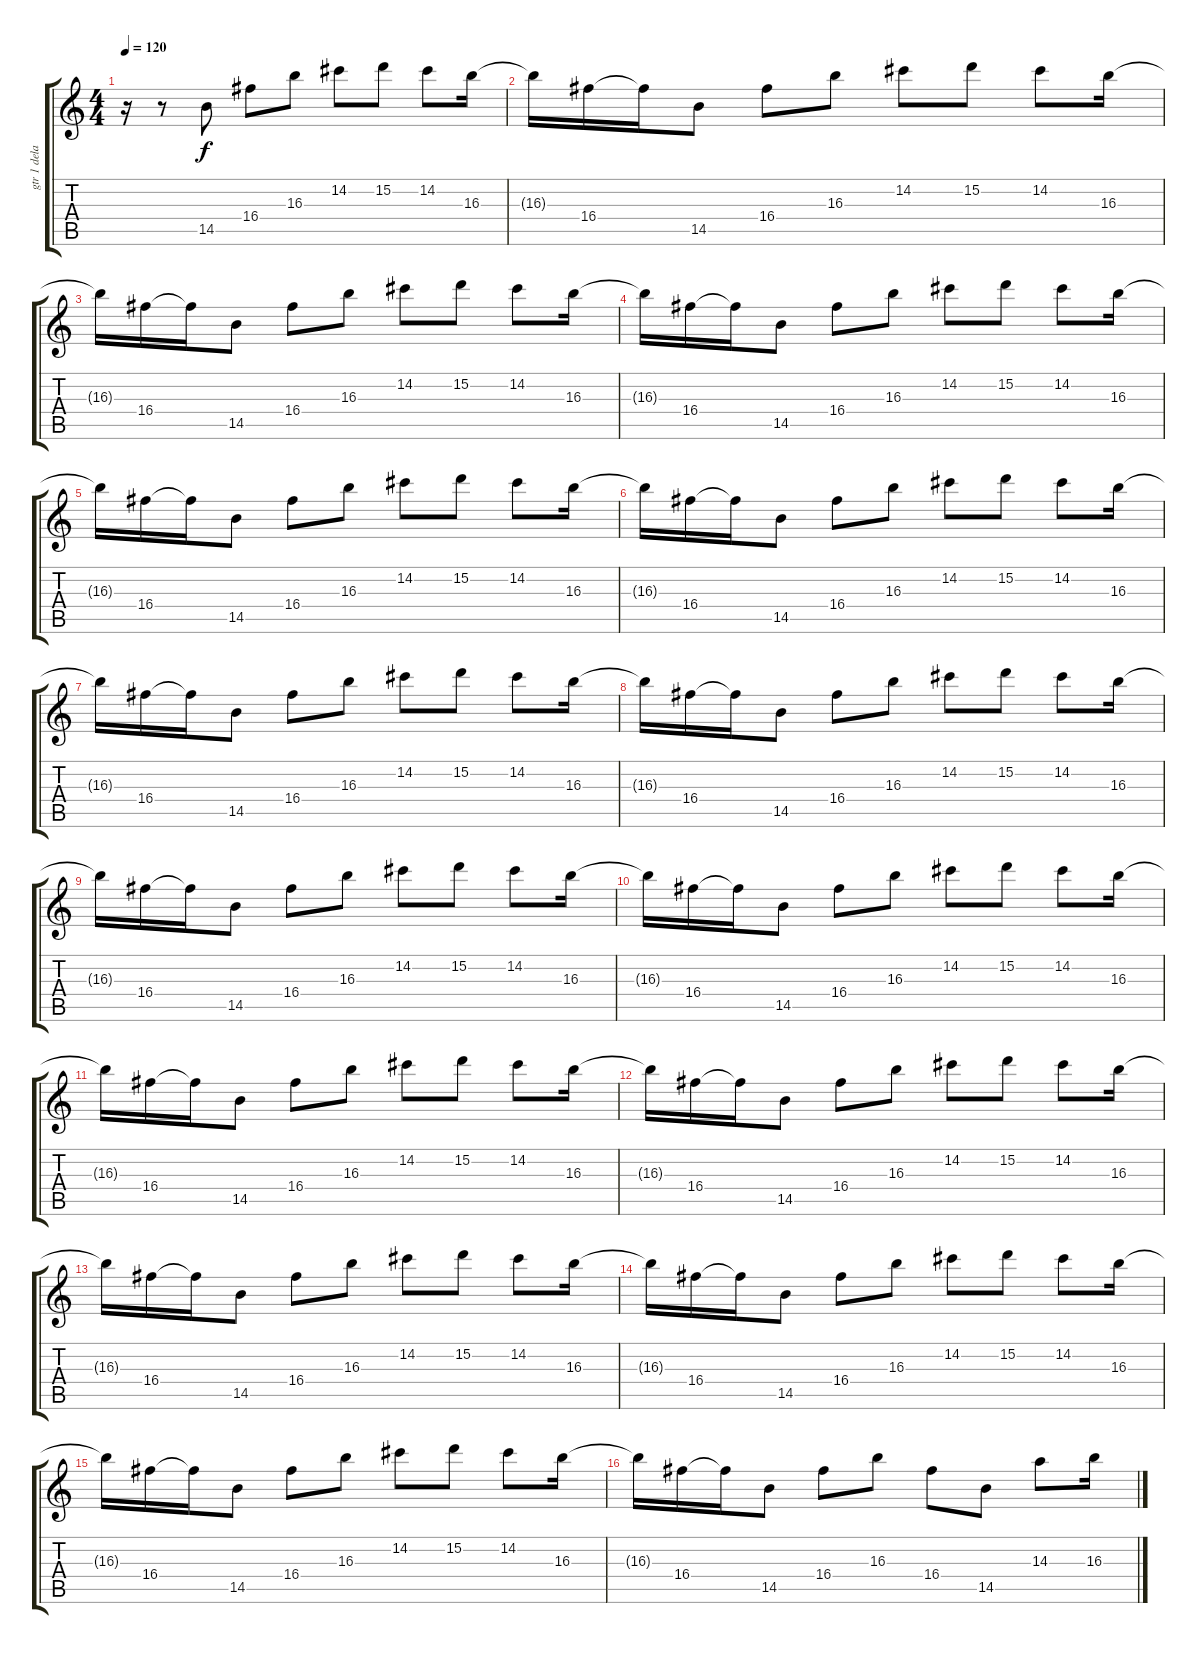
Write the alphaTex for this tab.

\track ("gtr 1 delay" "gtr 1 dela") {instrument electricguitarclean}
\staff {score tabs}
\tuning (E4 B3 G3 D3 A2 E2) {hide}
\ts (4 4)
\tempo 120
\clef g2
\ks c
r.16{dy f instrument electricguitarclean} r.8 14.5.8 16.4.8 16.3.8 14.2.8 15.2.8 14.2.8 16.3.16 |
16.3{t}.16 16.4.16 16.4{t}.16 14.5.8 16.4.8 16.3.8 14.2.8 15.2.8 14.2.8 16.3.16 |
16.3{t}.16 16.4.16 16.4{t}.16 14.5.8 16.4.8 16.3.8 14.2.8 15.2.8 14.2.8 16.3.16 |
16.3{t}.16 16.4.16 16.4{t}.16 14.5.8 16.4.8 16.3.8 14.2.8 15.2.8 14.2.8 16.3.16 |
16.3{t}.16 16.4.16 16.4{t}.16 14.5.8 16.4.8 16.3.8 14.2.8 15.2.8 14.2.8 16.3.16 |
16.3{t}.16 16.4.16 16.4{t}.16 14.5.8 16.4.8 16.3.8 14.2.8 15.2.8 14.2.8 16.3.16 |
16.3{t}.16 16.4.16 16.4{t}.16 14.5.8 16.4.8 16.3.8 14.2.8 15.2.8 14.2.8 16.3.16 |
16.3{t}.16 16.4.16 16.4{t}.16 14.5.8 16.4.8 16.3.8 14.2.8 15.2.8 14.2.8 16.3.16 |
16.3{t}.16 16.4.16 16.4{t}.16 14.5.8 16.4.8 16.3.8 14.2.8 15.2.8 14.2.8 16.3.16 |
16.3{t}.16 16.4.16 16.4{t}.16 14.5.8 16.4.8 16.3.8 14.2.8 15.2.8 14.2.8 16.3.16 |
16.3{t}.16 16.4.16 16.4{t}.16 14.5.8 16.4.8 16.3.8 14.2.8 15.2.8 14.2.8 16.3.16 |
16.3{t}.16 16.4.16 16.4{t}.16 14.5.8 16.4.8 16.3.8 14.2.8 15.2.8 14.2.8 16.3.16 |
16.3{t}.16 16.4.16 16.4{t}.16 14.5.8 16.4.8 16.3.8 14.2.8 15.2.8 14.2.8 16.3.16 |
16.3{t}.16 16.4.16 16.4{t}.16 14.5.8 16.4.8 16.3.8 14.2.8 15.2.8 14.2.8 16.3.16 |
16.3{t}.16 16.4.16 16.4{t}.16 14.5.8 16.4.8 16.3.8 14.2.8 15.2.8 14.2.8 16.3.16 |
16.3{t}.16 16.4.16 16.4{t}.16 14.5.8 16.4.8 16.3.8 16.4.8 14.5.8 14.3.8 16.3.16
